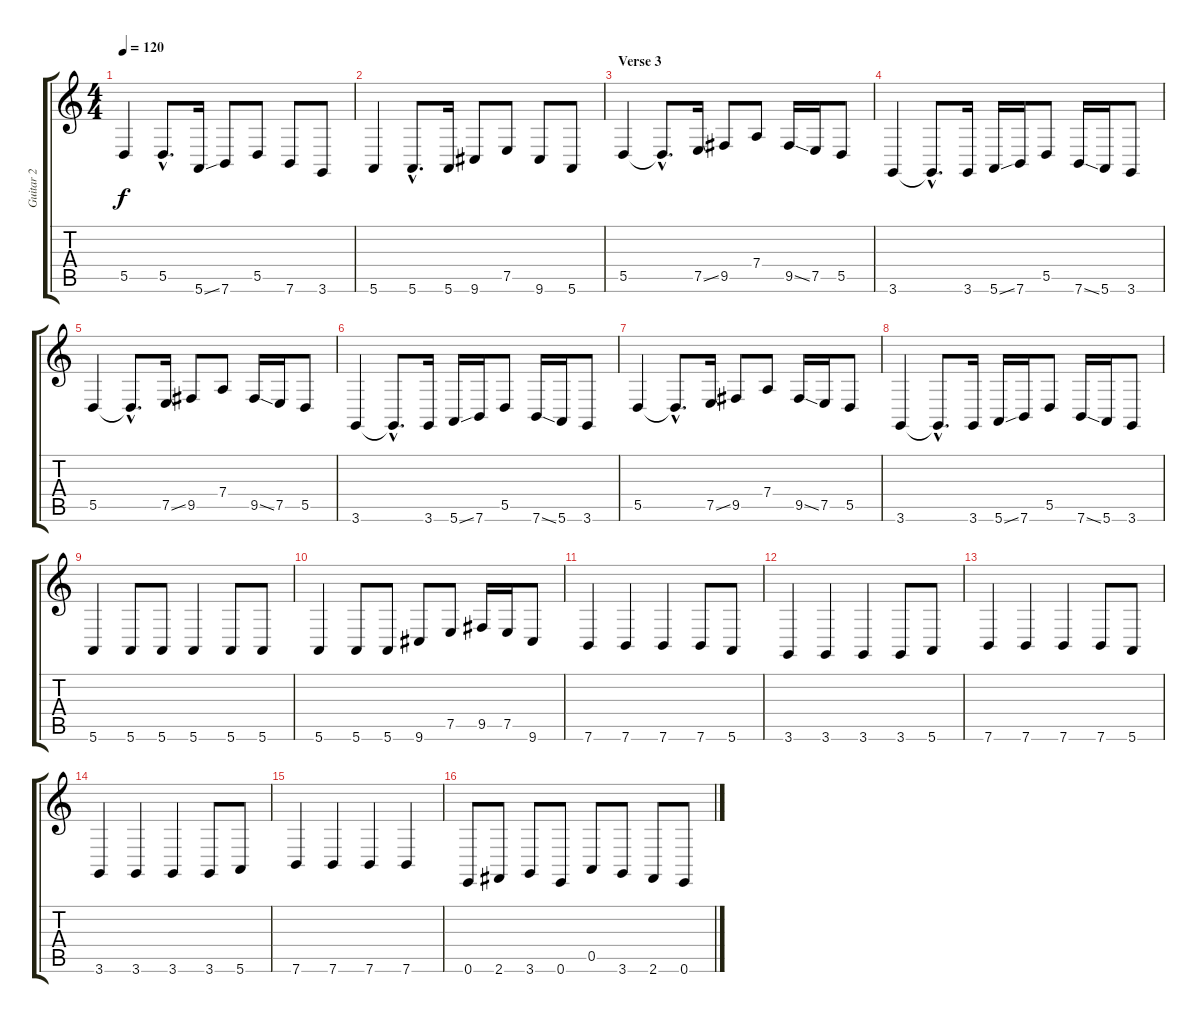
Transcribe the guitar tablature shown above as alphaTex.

\track ("Guitar 2" "Guitar 2") {instrument lead2sawtooth}
\staff {score tabs}
\tuning (E4 B3 G3 D3 A2 E2) {hide}
\ts (4 4)
\tempo 120
\clef g2
\ks c
5.5.4{dy f} 5.5{hac}.8{d} 5.6{ss}.16 7.6.8 5.5.8 7.6.8 3.6.8 |
5.6.4 5.6{hac}.8{d} 5.6.16 9.6.8 7.5.8 9.6.8 5.6.8 |
\section ("" "Verse 3")
5.5.4 5.5{hac t}.8{d} 7.5{ss}.16 9.5.8 7.4.8 9.5{ss}.16 7.5.16 5.5.8 |
3.6.4 3.6{hac t}.8{d} 3.6.16 5.6{ss}.16 7.6.16 5.5.8 7.6{ss}.16 5.6.16 3.6.8 |
5.5.4 5.5{hac t}.8{d} 7.5{ss}.16 9.5.8 7.4.8 9.5{ss}.16 7.5.16 5.5.8 |
3.6.4 3.6{hac t}.8{d} 3.6.16 5.6{ss}.16 7.6.16 5.5.8 7.6{ss}.16 5.6.16 3.6.8 |
5.5.4 5.5{hac t}.8{d} 7.5{ss}.16 9.5.8 7.4.8 9.5{ss}.16 7.5.16 5.5.8 |
3.6.4 3.6{hac t}.8{d} 3.6.16 5.6{ss}.16 7.6.16 5.5.8 7.6{ss}.16 5.6.16 3.6.8 |
5.6.4 5.6.8 5.6.8 5.6.4 5.6.8 5.6.8 |
5.6.4 5.6.8 5.6.8 9.6.8 7.5.8 9.5.16 7.5.16 9.6.8 |
7.6.4 7.6.4 7.6.4 7.6.8 5.6.8 |
3.6.4 3.6.4 3.6.4 3.6.8 5.6.8 |
7.6.4 7.6.4 7.6.4 7.6.8 5.6.8 |
3.6.4 3.6.4 3.6.4 3.6.8 5.6.8 |
7.6.4 7.6.4 7.6.4 7.6.4 |
0.6.8 2.6.8 3.6.8 0.6.8 0.5.8 3.6.8 2.6.8 0.6.8
